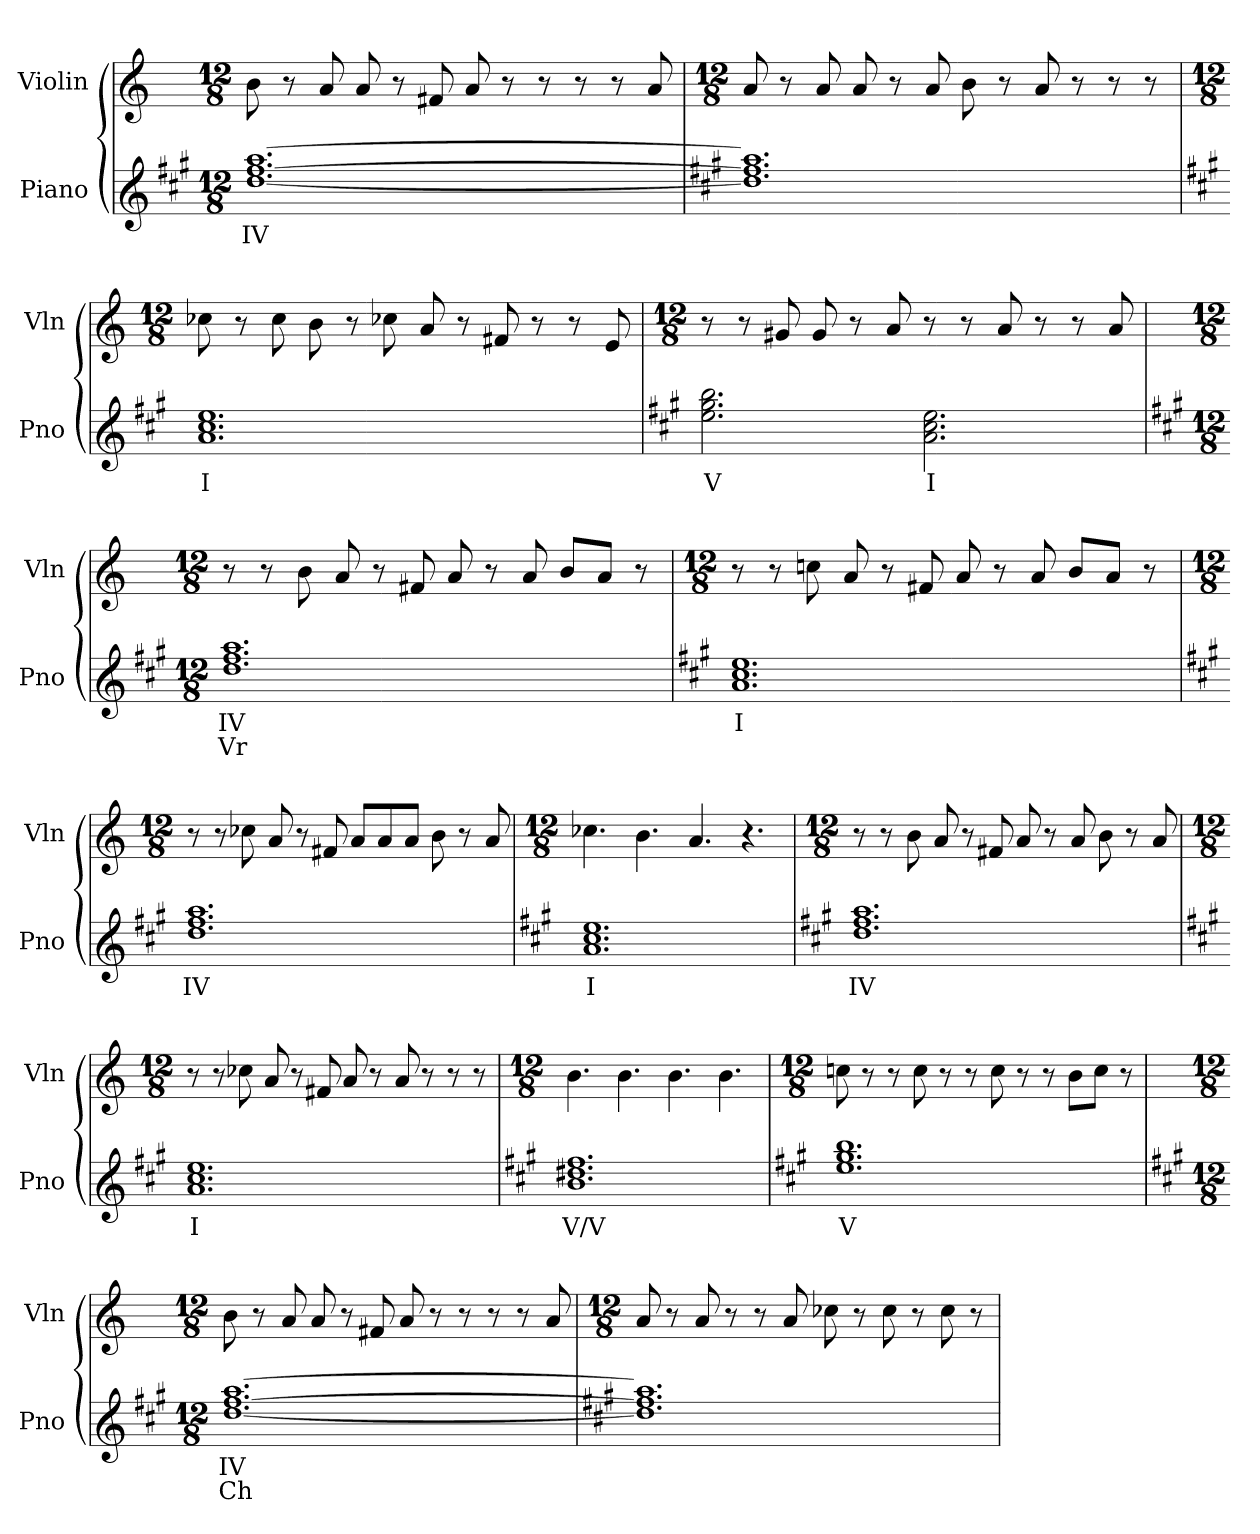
**kern	**text	**text	**kern
*part2	*part2	*part2	*part1
*staff2	*staff2	*staff2	*staff1
*I"Piano	*	*	*I"Violin
*I'Pno	*	*	*I'Vln
*k[f#c#g#]	*	*	*
*A:	*	*	*
*M12/8	*	*	*M12/8
=	=	=	=
[1.dd [1.ff# [1.aa	IV	.	8b
.	.	.	8r
.	.	.	8a
.	.	.	8a
.	.	.	8r
.	.	.	8f#X
.	.	.	8a
.	.	.	8r
.	.	.	8r
.	.	.	8r
.	.	.	8r
.	.	.	8a
=	=	=	=
*k[f#c#g#]	*	*	*
*A:	*	*	*
*	*	*	*M12/8
1.dd] 1.ff#] 1.aa]	.	.	8a
.	.	.	8r
.	.	.	8a
.	.	.	8a
.	.	.	8r
.	.	.	8a
.	.	.	8b
.	.	.	8r
.	.	.	8a
.	.	.	8r
.	.	.	8r
.	.	.	8r
=	=	=	=
*k[f#c#g#]	*	*	*
*A:	*	*	*
*	*	*	*M12/8
1.a 1.cc# 1.ee	I	.	8cc-X
.	.	.	8r
.	.	.	8cc-
.	.	.	8b
.	.	.	8r
.	.	.	8cc-X
.	.	.	8a
.	.	.	8r
.	.	.	8f#X
.	.	.	8r
.	.	.	8r
.	.	.	8e
=	=	=	=
*k[f#c#g#]	*	*	*
*A:	*	*	*
*	*	*	*M12/8
2.ee 2.gg# 2.bb	V	.	8r
.	.	.	8r
.	.	.	8g#X
.	.	.	8g#
.	.	.	8r
.	.	.	8a
2.a 2.cc# 2.ee	I	.	8r
.	.	.	8r
.	.	.	8a
.	.	.	8r
.	.	.	8r
.	.	.	8a
=	=	=	=
*k[f#c#g#]	*	*	*
*A:	*	*	*
*M12/8	*	*	*M12/8
1.dd 1.ff# 1.aa	IV	Vr	8r
.	.	.	8r
.	.	.	8b
.	.	.	8a
.	.	.	8r
.	.	.	8f#X
.	.	.	8a
.	.	.	8r
.	.	.	8a
.	.	.	8bL
.	.	.	8aJ
.	.	.	8r
=	=	=	=
*k[f#c#g#]	*	*	*
*A:	*	*	*
*	*	*	*M12/8
1.a 1.cc# 1.ee	I	.	8r
.	.	.	8r
.	.	.	8ccn
.	.	.	8a
.	.	.	8r
.	.	.	8f#X
.	.	.	8a
.	.	.	8r
.	.	.	8a
.	.	.	8bL
.	.	.	8aJ
.	.	.	8r
=	=	=	=
*k[f#c#g#]	*	*	*
*A:	*	*	*
*	*	*	*M12/8
1.dd 1.ff# 1.aa	IV	.	8r
.	.	.	8r
.	.	.	8cc-X
.	.	.	8a
.	.	.	8r
.	.	.	8f#X
.	.	.	8aL
.	.	.	8a
.	.	.	8aJ
.	.	.	8b
.	.	.	8r
.	.	.	8a
=	=	=	=
*k[f#c#g#]	*	*	*
*A:	*	*	*
*	*	*	*M12/8
1.a 1.cc# 1.ee	I	.	4.cc-X
.	.	.	4.b
.	.	.	4.a
.	.	.	4.r
=	=	=	=
*k[f#c#g#]	*	*	*
*A:	*	*	*
*	*	*	*M12/8
1.dd 1.ff# 1.aa	IV	.	8r
.	.	.	8r
.	.	.	8b
.	.	.	8a
.	.	.	8r
.	.	.	8f#X
.	.	.	8a
.	.	.	8r
.	.	.	8a
.	.	.	8b
.	.	.	8r
.	.	.	8a
=	=	=	=
*k[f#c#g#]	*	*	*
*A:	*	*	*
*	*	*	*M12/8
1.a 1.cc# 1.ee	I	.	8r
.	.	.	8r
.	.	.	8cc-X
.	.	.	8a
.	.	.	8r
.	.	.	8f#X
.	.	.	8a
.	.	.	8r
.	.	.	8a
.	.	.	8r
.	.	.	8r
.	.	.	8r
=	=	=	=
*k[f#c#g#]	*	*	*
*A:	*	*	*
*	*	*	*M12/8
1.b 1.dd#X 1.ff#	V/V	.	4.b
.	.	.	4.b
.	.	.	4.b
.	.	.	4.b
=	=	=	=
*k[f#c#g#]	*	*	*
*A:	*	*	*
*	*	*	*M12/8
1.ee 1.gg# 1.bb	V	.	8ccn
.	.	.	8r
.	.	.	8r
.	.	.	8cc
.	.	.	8r
.	.	.	8r
.	.	.	8cc
.	.	.	8r
.	.	.	8r
.	.	.	8bL
.	.	.	8ccJ
.	.	.	8r
=	=	=	=
*k[f#c#g#]	*	*	*
*A:	*	*	*
*M12/8	*	*	*M12/8
[1.dd [1.ff# [1.aa	IV	Ch	8b
.	.	.	8r
.	.	.	8a
.	.	.	8a
.	.	.	8r
.	.	.	8f#X
.	.	.	8a
.	.	.	8r
.	.	.	8r
.	.	.	8r
.	.	.	8r
.	.	.	8a
=	=	=	=
*k[f#c#g#]	*	*	*
*A:	*	*	*
*	*	*	*M12/8
1.dd] 1.ff#] 1.aa]	.	.	8a
.	.	.	8r
.	.	.	8a
.	.	.	8r
.	.	.	8r
.	.	.	8a
.	.	.	8cc-X
.	.	.	8r
.	.	.	8cc-
.	.	.	8r
.	.	.	8cc-
.	.	.	8r
=	=	=	=
*-	*-	*-	*-
